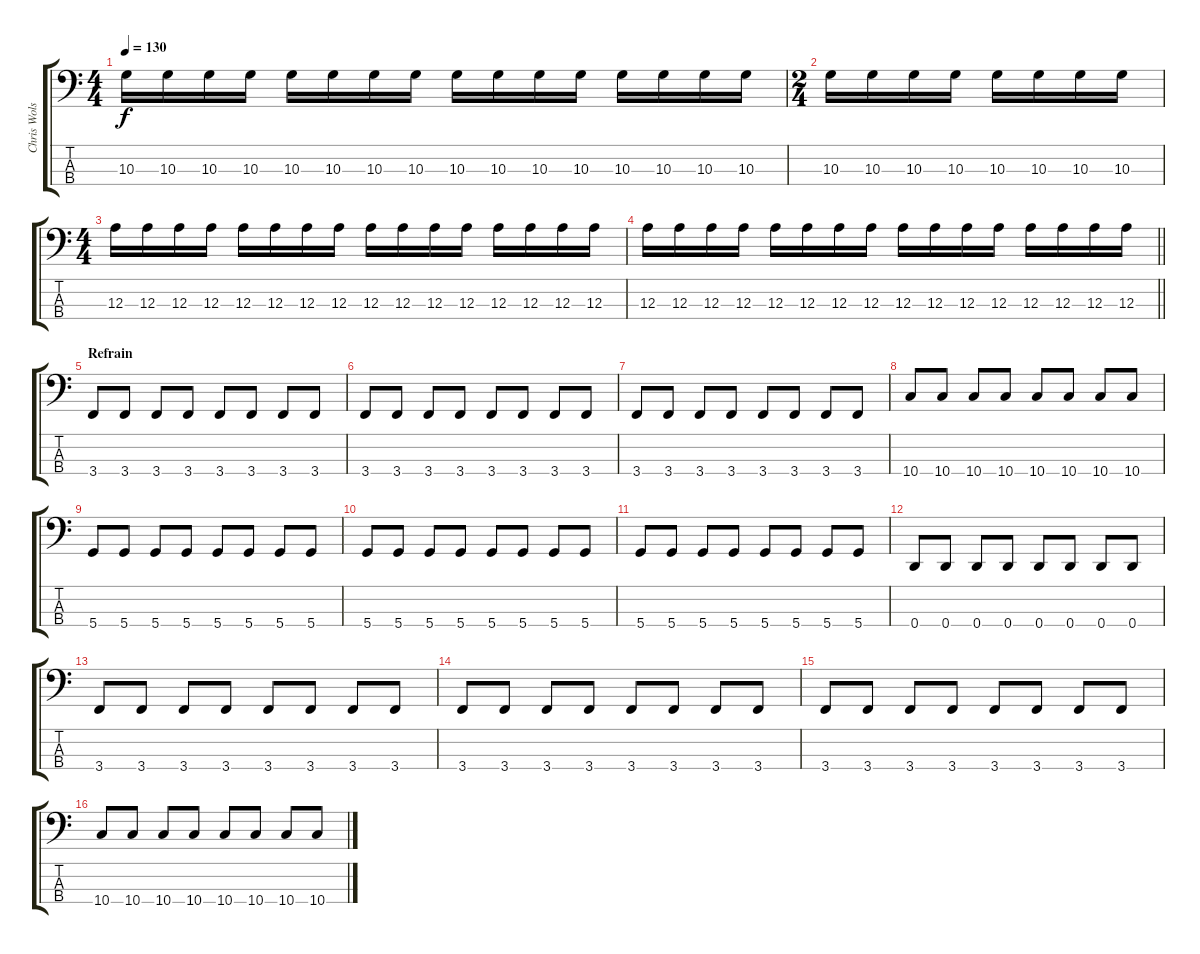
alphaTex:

\track ("Chris Wolstenholme" "Chris Wols") {instrument electricbassfinger}
\staff {score tabs}
\tuning (G2 D2 A1 D1) {hide}
\ts (4 4)
\tempo 130
\clef f4
\ks c
10.3.16{dy f} 10.3.16 10.3.16 10.3.16 10.3.16 10.3.16 10.3.16 10.3.16 10.3.16 10.3.16 10.3.16 10.3.16 10.3.16 10.3.16 10.3.16 10.3.16 |
\ts (2 4)
10.3.16 10.3.16 10.3.16 10.3.16 10.3.16 10.3.16 10.3.16 10.3.16 |
\ts (4 4)
12.3.16 12.3.16 12.3.16 12.3.16 12.3.16 12.3.16 12.3.16 12.3.16 12.3.16 12.3.16 12.3.16 12.3.16 12.3.16 12.3.16 12.3.16 12.3.16 |
\barLineRight lightlight
12.3.16 12.3.16 12.3.16 12.3.16 12.3.16 12.3.16 12.3.16 12.3.16 12.3.16 12.3.16 12.3.16 12.3.16 12.3.16 12.3.16 12.3.16 12.3.16 |
\section ("" "Refrain")
3.4.8 3.4.8 3.4.8 3.4.8 3.4.8 3.4.8 3.4.8 3.4.8 |
3.4.8 3.4.8 3.4.8 3.4.8 3.4.8 3.4.8 3.4.8 3.4.8 |
3.4.8 3.4.8 3.4.8 3.4.8 3.4.8 3.4.8 3.4.8 3.4.8 |
10.4.8 10.4.8 10.4.8 10.4.8 10.4.8 10.4.8 10.4.8 10.4.8 |
5.4.8 5.4.8 5.4.8 5.4.8 5.4.8 5.4.8 5.4.8 5.4.8 |
5.4.8 5.4.8 5.4.8 5.4.8 5.4.8 5.4.8 5.4.8 5.4.8 |
5.4.8 5.4.8 5.4.8 5.4.8 5.4.8 5.4.8 5.4.8 5.4.8 |
0.4.8 0.4.8 0.4.8 0.4.8 0.4.8 0.4.8 0.4.8 0.4.8 |
3.4.8 3.4.8 3.4.8 3.4.8 3.4.8 3.4.8 3.4.8 3.4.8 |
3.4.8 3.4.8 3.4.8 3.4.8 3.4.8 3.4.8 3.4.8 3.4.8 |
3.4.8 3.4.8 3.4.8 3.4.8 3.4.8 3.4.8 3.4.8 3.4.8 |
10.4.8 10.4.8 10.4.8 10.4.8 10.4.8 10.4.8 10.4.8 10.4.8
